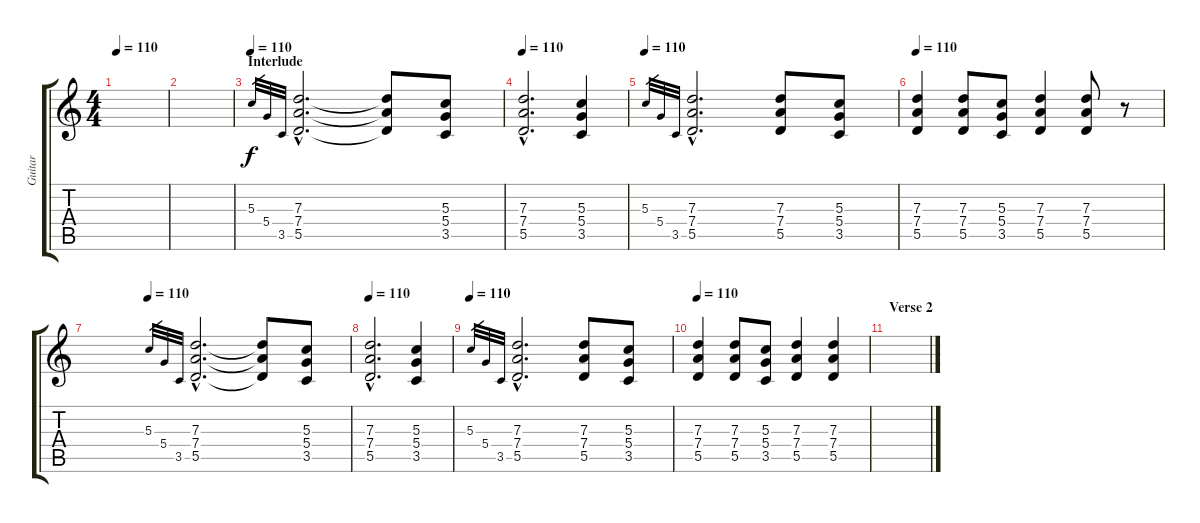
\track ("Guitar" "Guitar") {instrument distortionguitar}
\staff {score tabs}
\tuning (E4 B3 G3 D3 A2 E2) {hide}
\ts (4 4)
\tempo 110
\clef g2
\ks c
|
|
\section ("" "Interlude")
\tempo 110
5.3.32{gr} 5.4.32{gr} 3.5.32{gr} (7.3{hac} 7.4{hac} 5.5{hac}).2{d} (7.3{t} 7.4{t} 5.5{t}).8 (5.3 5.4 3.5).8 |
\tempo 110
(7.3{hac} 7.4{hac} 5.5{hac}).2{d} (5.3 5.4 3.5).4 |
\tempo 110
5.3.32{gr} 5.4.32{gr} 3.5.32{gr} (7.3{hac} 7.4{hac} 5.5{hac}).2{d} (7.3 7.4 5.5).8 (5.3 5.4 3.5).8 |
\tempo 110
(7.3 7.4 5.5).4 (7.3 7.4 5.5).8 (5.3 5.4 3.5).8 (7.3 7.4 5.5).4 (7.3 7.4 5.5).8 r.8 |
\tempo 110
5.3.32{gr} 5.4.32{gr} 3.5.32{gr} (7.3{hac} 7.4{hac} 5.5{hac}).2{d} (7.3{t} 7.4{t} 5.5{t}).8 (5.3 5.4 3.5).8 |
\tempo 110
(7.3{hac} 7.4{hac} 5.5{hac}).2{d} (5.3 5.4 3.5).4 |
\tempo 110
5.3.32{gr} 5.4.32{gr} 3.5.32{gr} (7.3{hac} 7.4{hac} 5.5{hac}).2{d} (7.3 7.4 5.5).8 (5.3 5.4 3.5).8 |
\tempo 110
(7.3 7.4 5.5).4 (7.3 7.4 5.5).8 (5.3 5.4 3.5).8 (7.3 7.4 5.5).4 (7.3 7.4 5.5).4 |
\section ("" "Verse 2")
